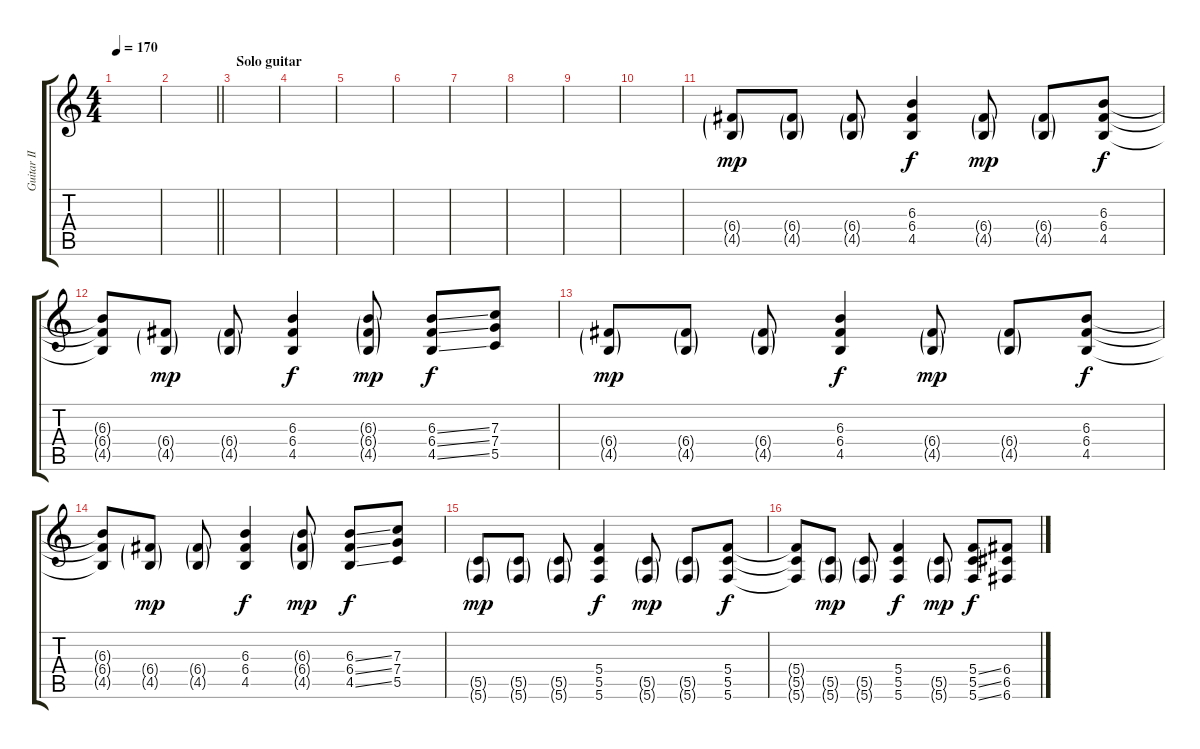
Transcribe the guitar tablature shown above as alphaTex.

\track ("Guitar II" "Guitar II") {instrument overdrivenguitar}
\staff {score tabs}
\tuning (D4 A3 F3 C3 G2 C2) {hide}
\ts (4 4)
\tempo 170
\clef g2
\ks c
|
\barLineRight lightlight
|
\section ("" "Solo guitar")
|
|
|
|
|
|
|
|
(6.4{g} 4.5{g}).8{dy mp} (6.4{g} 4.5{g}).8 (6.4{g} 4.5{g}).8 (6.3 6.4 4.5).4{dy f} (6.4{g} 4.5{g}).8{dy mp} (6.4{g} 4.5{g}).8 (6.3 6.4 4.5).8{dy f} |
(6.3{t} 6.4{t} 4.5{t}).8 (6.4{g} 4.5{g}).8{dy mp} (6.4{g} 4.5{g}).8 (6.3 6.4 4.5).4{dy f} (6.3{g} 6.4{g} 4.5{g}).8{dy mp} (6.3{ss} 6.4{ss} 4.5{ss}).8{dy f} (7.3 7.4 5.5).8 |
(6.4{g} 4.5{g}).8{dy mp} (6.4{g} 4.5{g}).8 (6.4{g} 4.5{g}).8 (6.3 6.4 4.5).4{dy f} (6.4{g} 4.5{g}).8{dy mp} (6.4{g} 4.5{g}).8 (6.3 6.4 4.5).8{dy f} |
(6.3{t} 6.4{t} 4.5{t}).8 (6.4{g} 4.5{g}).8{dy mp} (6.4{g} 4.5{g}).8 (6.3 6.4 4.5).4{dy f} (6.3{g} 6.4{g} 4.5{g}).8{dy mp} (6.3{ss} 6.4{ss} 4.5{ss}).8{dy f} (7.3 7.4 5.5).8 |
(5.5{g} 5.6{g}).8{dy mp} (5.5{g} 5.6{g}).8 (5.5{g} 5.6{g}).8 (5.4 5.5 5.6).4{dy f} (5.5{g} 5.6{g}).8{dy mp} (5.5{g} 5.6{g}).8 (5.4 5.5 5.6).8{dy f} |
(5.4{t} 5.5{t} 5.6{t}).8 (5.5{g} 5.6{g}).8{dy mp} (5.5{g} 5.6{g}).8 (5.4 5.5 5.6).4{dy f} (5.5{g} 5.6{g}).8{dy mp} (5.4{ss} 5.5{ss} 5.6{ss}).8{dy f} (6.4 6.5 6.6).8
